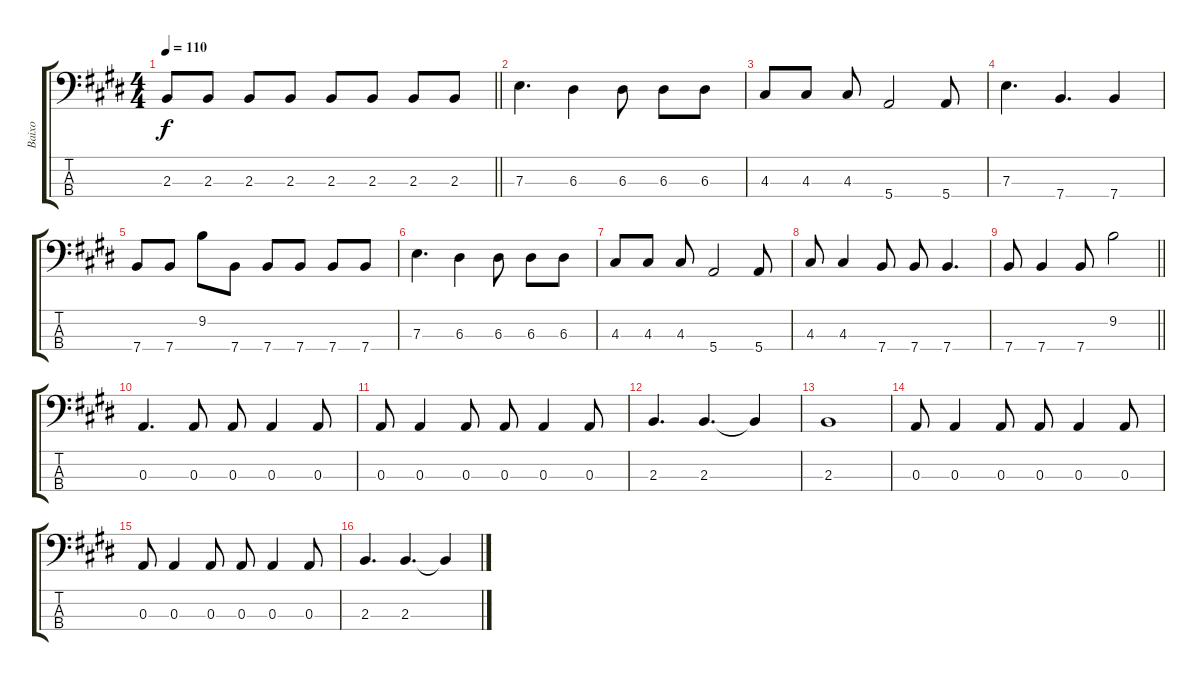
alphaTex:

\track ("Baixo" "Baixo") {instrument electricbassfinger}
\staff {score tabs}
\tuning (G2 D2 A1 E1) {hide}
\ts (4 4)
\tempo 110
\clef f4
\barLineRight lightlight
\ks e
2.3.8{dy f} 2.3.8 2.3.8 2.3.8 2.3.8 2.3.8 2.3.8 2.3.8 |
\section ("" "")
7.3.4{d} 6.3.4 6.3.8 6.3.8 6.3.8 |
4.3.8 4.3.8 4.3.8 5.4.2 5.4.8 |
7.3.4{d} 7.4.4{d} 7.4.4 |
7.4.8 7.4.8 9.2.8 7.4.8 7.4.8 7.4.8 7.4.8 7.4.8 |
7.3.4{d} 6.3.4 6.3.8 6.3.8 6.3.8 |
4.3.8 4.3.8 4.3.8 5.4.2 5.4.8 |
4.3.8 4.3.4 7.4.8 7.4.8 7.4.4{d} |
\barLineRight lightlight
7.4.8 7.4.4 7.4.8 9.2.2 |
\section ("" "")
0.3.4{d} 0.3.8 0.3.8 0.3.4 0.3.8 |
0.3.8 0.3.4 0.3.8 0.3.8 0.3.4 0.3.8 |
2.3.4{d} 2.3.4{d} 2.3{t}.4 |
2.3.1 |
0.3.8 0.3.4 0.3.8 0.3.8 0.3.4 0.3.8 |
0.3.8 0.3.4 0.3.8 0.3.8 0.3.4 0.3.8 |
2.3.4{d} 2.3.4{d} 2.3{t}.4
